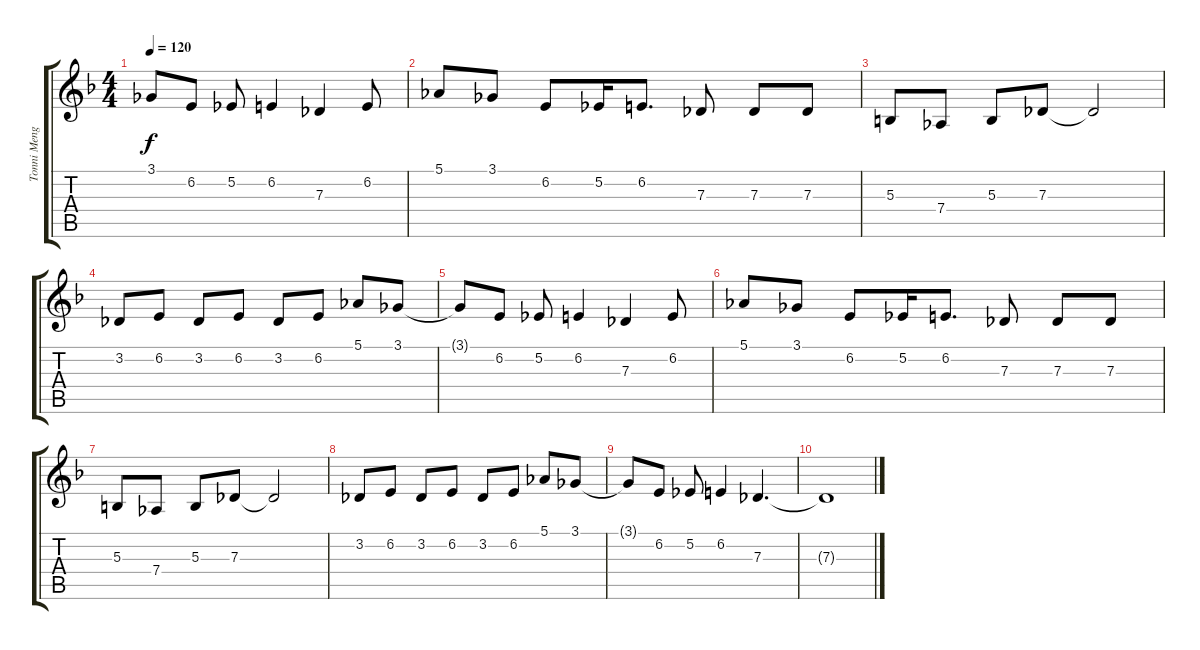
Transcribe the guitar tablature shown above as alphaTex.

\track ("Tonni Menguiano" "Tonni Meng") {instrument lead2sawtooth}
\staff {score tabs}
\tuning (Eb4 Bb3 Gb3 Db3 Ab2 Eb2) {hide}
\ts (4 4)
\tempo 120
\clef g2
\ks dminor
3.1{t}.8{dy f} 6.2.8 5.2.8 6.2.4 7.3.4 6.2.8 |
5.1.8 3.1.8 6.2.8 5.2.16 6.2.8{d} 7.3.8 7.3.8 7.3.8 |
5.3.8 7.4.8 5.3.8 7.3.8 7.3{t}.2 |
3.2.8 6.2.8 3.2.8 6.2.8 3.2.8 6.2.8 5.1.8 3.1.8 |
3.1{t}.8 6.2.8 5.2.8 6.2.4 7.3.4 6.2.8 |
5.1.8 3.1.8 6.2.8 5.2.16 6.2.8{d} 7.3.8 7.3.8 7.3.8 |
5.3.8 7.4.8 5.3.8 7.3.8 7.3{t}.2 |
3.2.8 6.2.8 3.2.8 6.2.8 3.2.8 6.2.8 5.1.8 3.1.8 |
3.1{t}.8 6.2.8 5.2.8 6.2.4 7.3.4{d} |
7.3{t}.1
